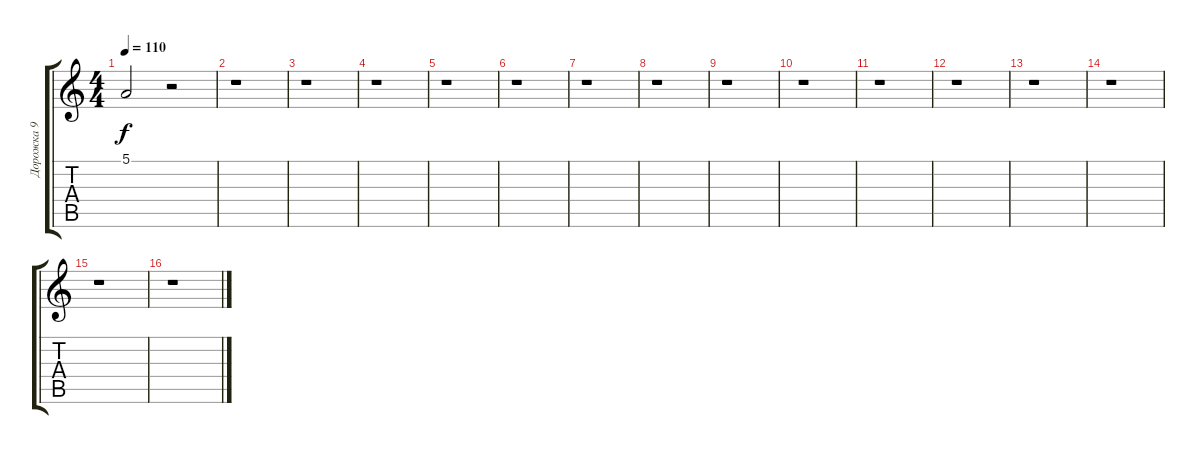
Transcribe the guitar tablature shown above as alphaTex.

\track ("Дорожка 9" "Дорожка 9") {instrument trombone}
\staff {score tabs}
\tuning (E4 B3 G3 D3 A2 E2) {hide}
\ts (4 4)
\tempo 110
\clef g2
\ks c
5.1{t}.2{dy f} r.2 |
r.1 |
r.1 |
r.1 |
r.1 |
r.1 |
r.1 |
r.1 |
r.1 |
r.1 |
r.1 |
r.1 |
r.1 |
r.1 |
r.1 |
r.1
